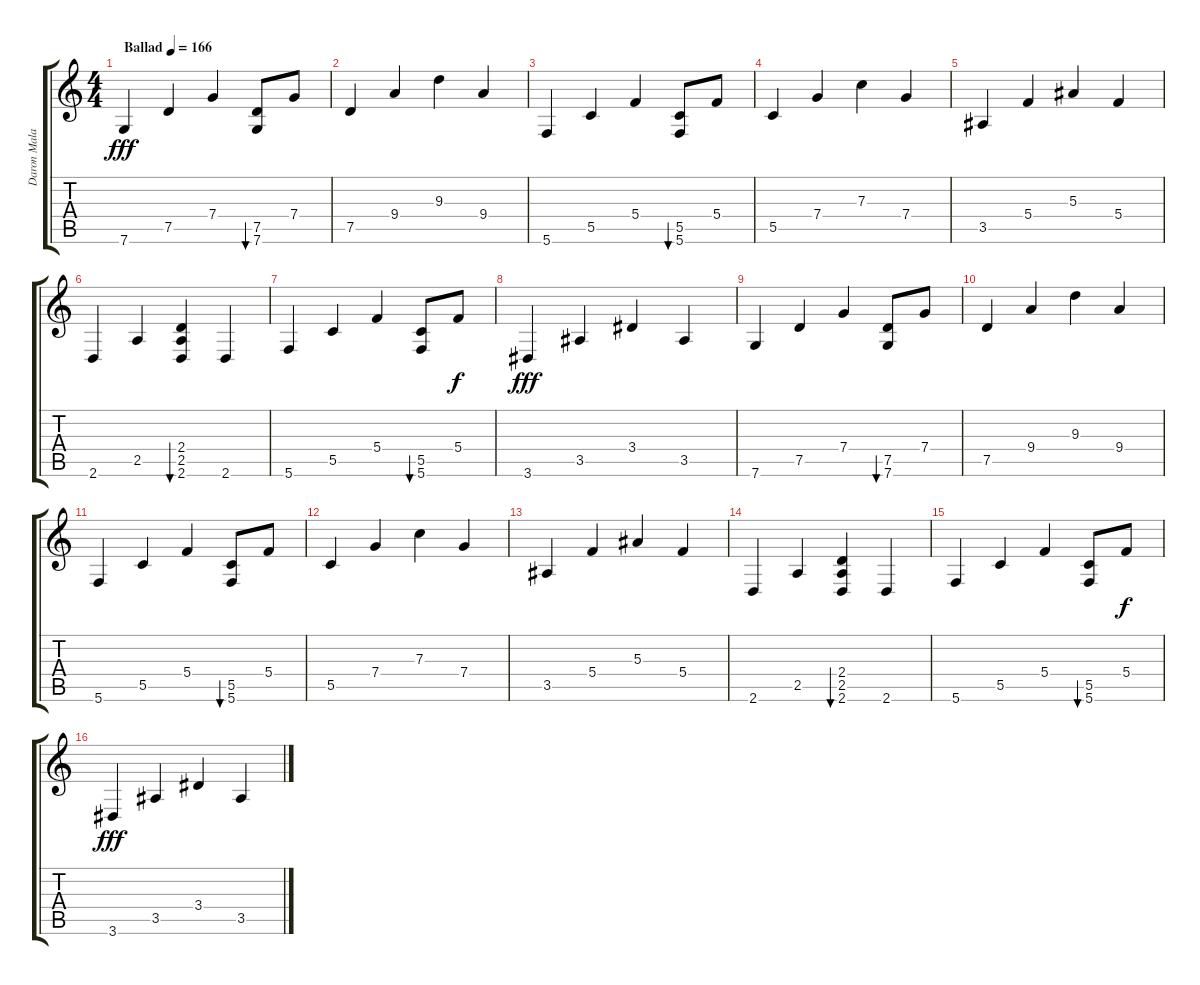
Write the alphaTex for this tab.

\track ("Daron Malakian (guitar)" "Daron Mala") {instrument electricguitarclean}
\staff {score tabs}
\tuning (D4 A3 F3 C3 G2 C2) {hide}
\ts (4 4)
\tempo (166 "Ballad")
\clef g2
\ks c
7.6.4{dy fff instrument electricguitarclean} 7.5.4 7.4.4 (7.5 7.6).8{bu 60} 7.4.8 |
7.5.4 9.4.4 9.3.4 9.4.4 |
5.6.4 5.5.4 5.4.4 (5.5 5.6).8{bu 60} 5.4.8 |
5.5.4 7.4.4 7.3.4 7.4.4 |
3.5.4 5.4.4 5.3.4 5.4.4 |
2.6.4 2.5.4 (2.4 2.5 2.6).4{bu 60} 2.6.4 |
5.6.4 5.5.4 5.4.4 (5.5 5.6).8{bu 480} 5.4.8{dy f} |
3.6.4{dy fff} 3.5.4 3.4.4 3.5.4 |
7.6.4 7.5.4 7.4.4 (7.5 7.6).8{bu 60} 7.4.8 |
7.5.4 9.4.4 9.3.4 9.4.4 |
5.6.4 5.5.4 5.4.4 (5.5 5.6).8{bu 60} 5.4.8 |
5.5.4 7.4.4 7.3.4 7.4.4 |
3.5.4 5.4.4 5.3.4 5.4.4 |
2.6.4 2.5.4 (2.4 2.5 2.6).4{bu 60} 2.6.4 |
5.6.4 5.5.4 5.4.4 (5.5 5.6).8{bu 480} 5.4.8{dy f} |
3.6.4{dy fff} 3.5.4 3.4.4 3.5.4
